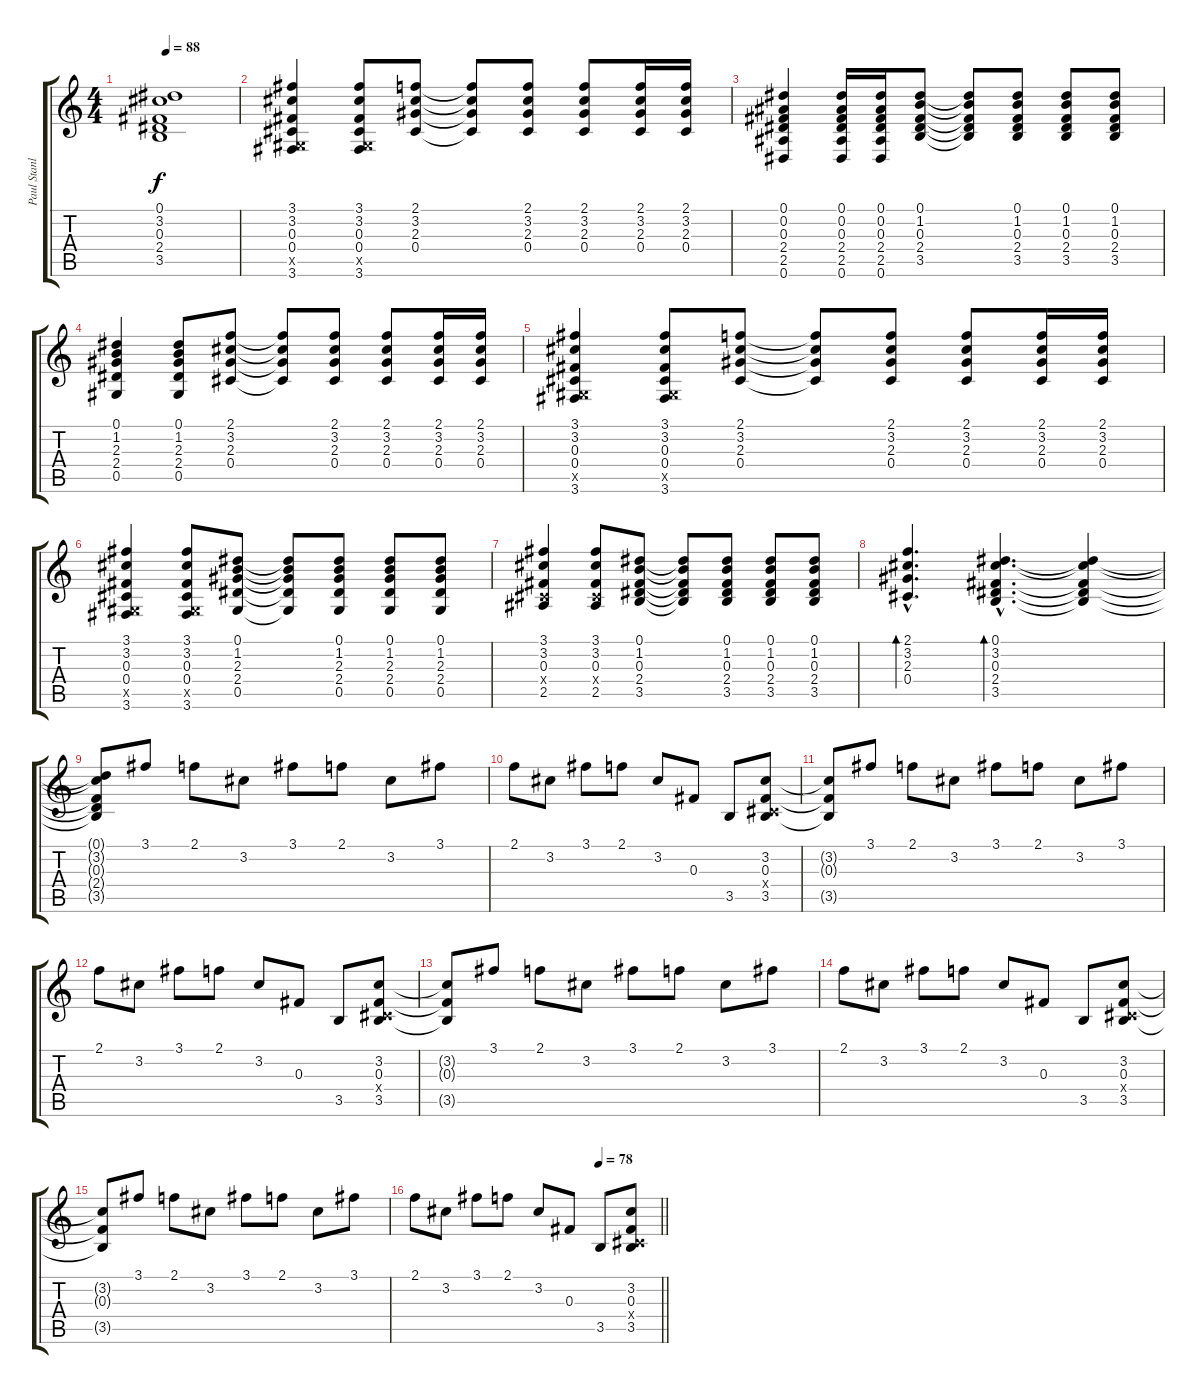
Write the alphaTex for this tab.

\track ("Paul Stanley" "Paul Stanl") {instrument acousticguitarsteel}
\staff {score tabs}
\tuning (Eb4 Bb3 Gb3 Db3 Ab2 Eb2) {hide}
\ts (4 4)
\tempo 88
\clef g2
\ks c
(0.1{t} 3.2{t} 0.3{t} 2.4{t} 3.5{t}).1{dy f} |
(3.1 3.2 0.3 0.4 0.5{x} 3.6).4 (3.1 3.2 0.3 0.4 0.5{x} 3.6).8 (2.1 3.2 2.3 0.4).8 (2.1{t} 3.2{t} 2.3{t} 0.4{t}).8 (2.1 3.2 2.3 0.4).8 (2.1 3.2 2.3 0.4).8 (2.1 3.2 2.3 0.4).16 (2.1 3.2 2.3 0.4).16 |
(0.1 0.2 0.3 2.4 2.5 0.6).4 (0.1 0.2 0.3 2.4 2.5 0.6).16 (0.1 0.2 0.3 2.4 2.5 0.6).16 (0.1 1.2 0.3 2.4 3.5).8 (0.1{t} 1.2{t} 0.3{t} 2.4{t} 3.5{t}).8 (0.1 1.2 0.3 2.4 3.5).8 (0.1 1.2 0.3 2.4 3.5).8 (0.1 1.2 0.3 2.4 3.5).8 |
(0.1 1.2 2.3 2.4 0.5).4 (0.1 1.2 2.3 2.4 0.5).8 (2.1 3.2 2.3 0.4).8 (2.1{t} 3.2{t} 2.3{t} 0.4{t}).8 (2.1 3.2 2.3 0.4).8 (2.1 3.2 2.3 0.4).8 (2.1 3.2 2.3 0.4).16 (2.1 3.2 2.3 0.4).16 |
(3.1 3.2 0.3 0.4 0.5{x} 3.6).4 (3.1 3.2 0.3 0.4 0.5{x} 3.6).8 (2.1 3.2 2.3 0.4).8 (2.1{t} 3.2{t} 2.3{t} 0.4{t}).8 (2.1 3.2 2.3 0.4).8 (2.1 3.2 2.3 0.4).8 (2.1 3.2 2.3 0.4).16 (2.1 3.2 2.3 0.4).16 |
(3.1 3.2 0.3 0.4 0.5{x} 3.6).4 (3.1 3.2 0.3 0.4 0.5{x} 3.6).8 (0.1 1.2 2.3 2.4 0.5).8 (0.1{t} 1.2{t} 2.3{t} 2.4{t} 0.5{t}).8 (0.1 1.2 2.3 2.4 0.5).8 (0.1 1.2 2.3 2.4 0.5).8 (0.1 1.2 2.3 2.4 0.5).8 |
(3.1 3.2 0.3 0.4{x} 2.5).4 (3.1 3.2 0.3 0.4{x} 2.5).8 (0.1 1.2 0.3 2.4 3.5).8 (0.1{t} 1.2{t} 0.3{t} 2.4{t} 3.5{t}).8 (0.1 1.2 0.3 2.4 3.5).8 (0.1 1.2 0.3 2.4 3.5).8 (0.1 1.2 0.3 2.4 3.5).8 |
(2.1{hac} 3.2{hac} 2.3{hac} 0.4{hac}).4{d bd 60} (0.1{hac} 3.2{hac} 0.3{hac} 2.4{hac} 3.5{hac}).4{d bd 60} (0.1{t} 3.2{t} 0.3{t} 2.4{t} 3.5{t}).4 |
(0.1{t} 3.2{t} 0.3{t} 2.4{t} 3.5{t}).8 3.1.8 2.1.8 3.2.8 3.1.8 2.1.8 3.2.8 3.1.8 |
2.1.8 3.2.8 3.1.8 2.1.8 3.2.8 0.3.8 3.5.8 (3.2 0.3 0.4{x} 3.5).8 |
(3.2{t} 0.3{t} 3.5{t}).8 3.1.8 2.1.8 3.2.8 3.1.8 2.1.8 3.2.8 3.1.8 |
2.1.8 3.2.8 3.1.8 2.1.8 3.2.8 0.3.8 3.5.8 (3.2 0.3 0.4{x} 3.5).8 |
(3.2{t} 0.3{t} 3.5{t}).8 3.1.8 2.1.8 3.2.8 3.1.8 2.1.8 3.2.8 3.1.8 |
2.1.8 3.2.8 3.1.8 2.1.8 3.2.8 0.3.8 3.5.8 (3.2 0.3 0.4{x} 3.5).8{volume 0} |
(3.2{t} 0.3{t} 3.5{t}).8 3.1.8 2.1.8 3.2.8 3.1.8 2.1.8 3.2.8 3.1.8 |
\tempo (78 0.75)
\barLineRight lightlight
2.1.8 3.2.8 3.1.8 2.1.8 3.2.8 0.3.8 3.5.8 (3.2 0.3 0.4{x} 3.5).8
